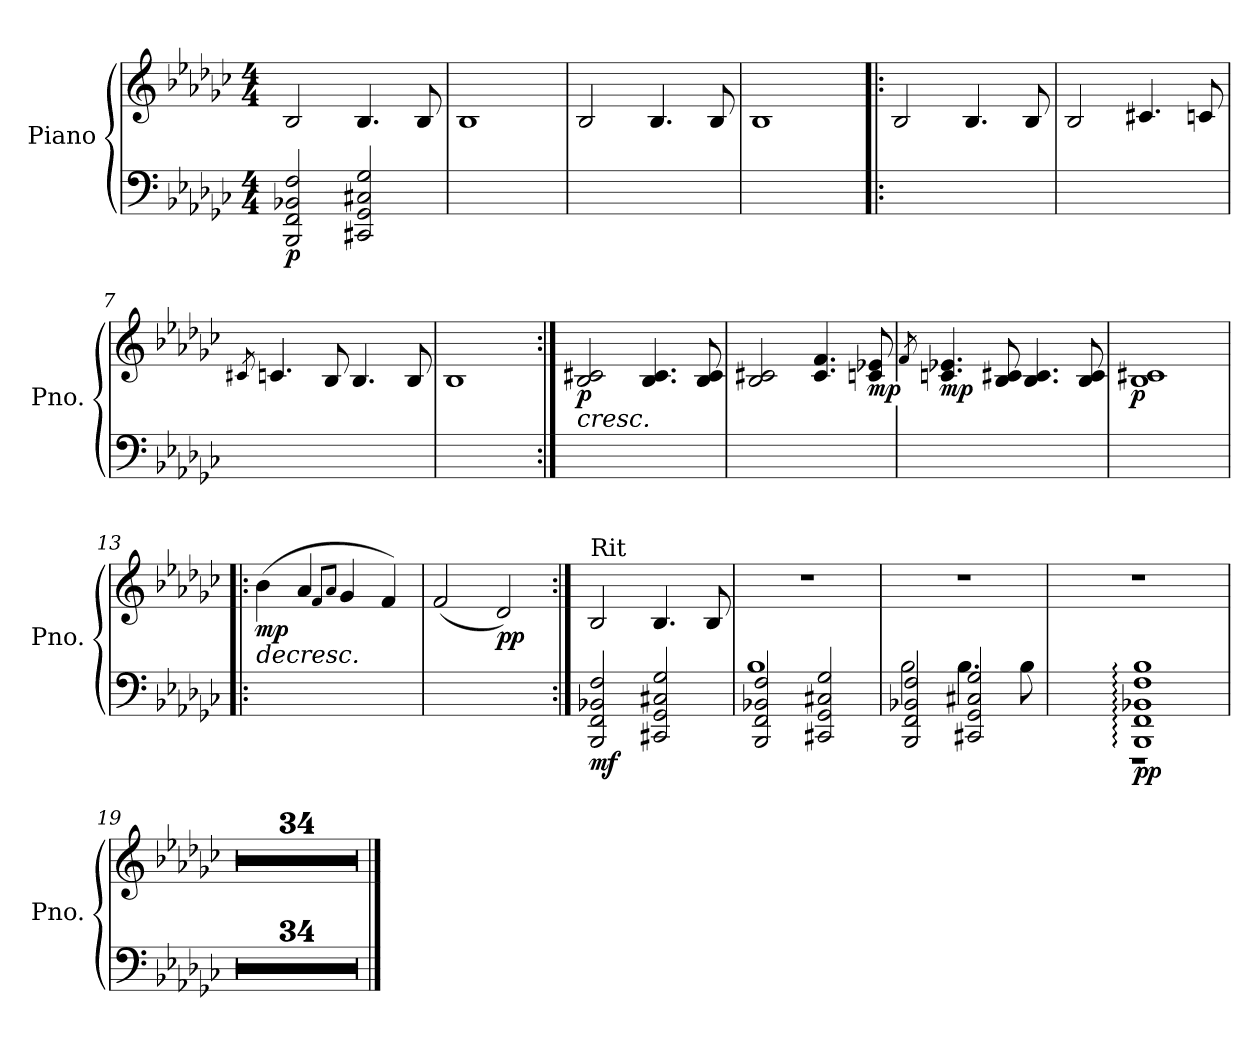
**kern	**kern	**dynam
*part1	*part1	*part1
*staff2	*staff1	*staff1/2
*I"Piano	*	*
*I'Pno.	*	*
*clefF4	*clefG2	*
*k[b-e-a-d-g-c-]	*k[b-e-a-d-g-c-]	*
*M4/4	*M4/4	*
*MM80	*MM80	*
=1	=1	=1
!	!	!LO:DY:b=2
2BBB-/ 2FF/ 2BB-X/ 2F/	2B-/	p
2CC#X/ 2GG-/ 2C#X/ 2G-/	4.B-/	.
.	8B-/	.
=2	=2	=2
1ryy	1B-	.
=3	=3	=3
1ryy	2B-/	.
.	4.B-/	.
.	8B-/	.
=4	=4	=4
1ryy	1B-	.
=5!|:	=5!|:	=5!|:
1ryy	2B-/	.
.	4.B-/	.
.	8B-/	.
=6	=6	=6
1ryy	2B-/	.
.	4.c#X/	.
.	8cn/	.
=7	=7	=7
.	8qc#X/	.
1ryy	4.cn/	.
.	8B-/	.
.	4.B-/	.
.	8B-/	.
!!LO:LB:g=z
=8	=8	=8
1ryy	1B-	.
=9:|!	=9:|!	=9:|!
!	!	!LO:HP:b
!	!	!LO:DY:n=1:b
1ryy	2B-/ 2c#X/	< p
.	4.B-/ 4.c#/	.
.	8B-/ 8c#/	.
=10	=10	=10
1ryy	2B-/ 2c#X/	.
.	4.c#/ 4.f/	.
!	!	!LO:DY:b
.	8cn/ 8e-X/	mp
.	.	[
=11	=11	=11
.	8qf/	.
!	!	!LO:DY:b
1ryy	4.cn/ 4.e-X/	mp
.	8B-/ 8c#X/	.
.	4.B-/ 4.c#/	.
.	8B-/ 8c#/	.
=12	=12	=12
!	!	!LO:DY:b
1ryy	1B- 1c#X	p
=13!|:	=13!|:	=13!|:
!	!	!LO:HP:b
!	!	!LO:DY:n=1:b
1ryy	(4b-\	> mp
.	4a-/	.
.	8qf/L	.
.	8qa-/J	.
.	4g-/	.
.	4f/)	.
!!LO:LB:g=z
=14	=14	=14
1ryy	(2f/	.
!	!	!LO:DY:b
.	2d-/)	pp
.	.	]
=15:|!	=15:|!	=15:|!
!	!LO:TX:a:t=Rit	!
!	!	!LO:DY:b=2
2BBB-/ 2FF/ 2BB-X/ 2F/	2B-/	mf
*	*MM70	*
2CC#X/ 2GG-/ 2C#X/ 2G-/	4.B-/	.
*	*MM60	*
.	8B-/	.
=16	=16	=16
*	*MM50	*
*^	*	*
2BBB-/ 2FF/ 2BB-X/ 2F/	1B-	1r	.
2CC#X/ 2GG-/ 2C#X/ 2G-/	.	.	.
=17	=17	=17	=17
2BBB-/ 2FF/ 2BB-X/ 2F/	2B-\	1r	.
2CC#X/ 2GG-/ 2C#X/ 2G-/	4.B-\	.	.
.	8B-\	.	.
=18	=18	=18	=18
!	!	!	!LO:DY:b=2
1BBB-: 1FF: 1BB-X: 1F: 1B-:	1r	1r	pp
*v	*v	*	*
=19	=19	=19
1r	1r	.
=20	=20	=20
1r	1r	.
=21	=21	=21
1r	1r	.
=22	=22	=22
1r	1r	.
=23	=23	=23
1r	1r	.
=24	=24	=24
1r	1r	.
!!LO:LB:g=z
=25	=25	=25
1r	1r	.
=26	=26	=26
1r	1r	.
=27	=27	=27
1r	1r	.
=28	=28	=28
1r	1r	.
=29	=29	=29
1r	1r	.
=30	=30	=30
1r	1r	.
=31	=31	=31
1r	1r	.
=32	=32	=32
1r	1r	.
=33	=33	=33
1r	1r	.
=34	=34	=34
1r	1r	.
=35	=35	=35
1r	1r	.
=36	=36	=36
1r	1r	.
=37	=37	=37
1r	1r	.
=38	=38	=38
1r	1r	.
=39	=39	=39
1r	1r	.
=40	=40	=40
1r	1r	.
=41	=41	=41
1r	1r	.
!!LO:LB:g=z
=42	=42	=42
1r	1r	.
=43	=43	=43
1r	1r	.
=44	=44	=44
1r	1r	.
=45	=45	=45
1r	1r	.
=46	=46	=46
1r	1r	.
=47	=47	=47
1r	1r	.
=48	=48	=48
1r	1r	.
=49	=49	=49
1r	1r	.
=50	=50	=50
1r	1r	.
=51	=51	=51
1r	1r	.
=52	=52	=52
1r	1r	.
==	==	==
*-	*-	*-
